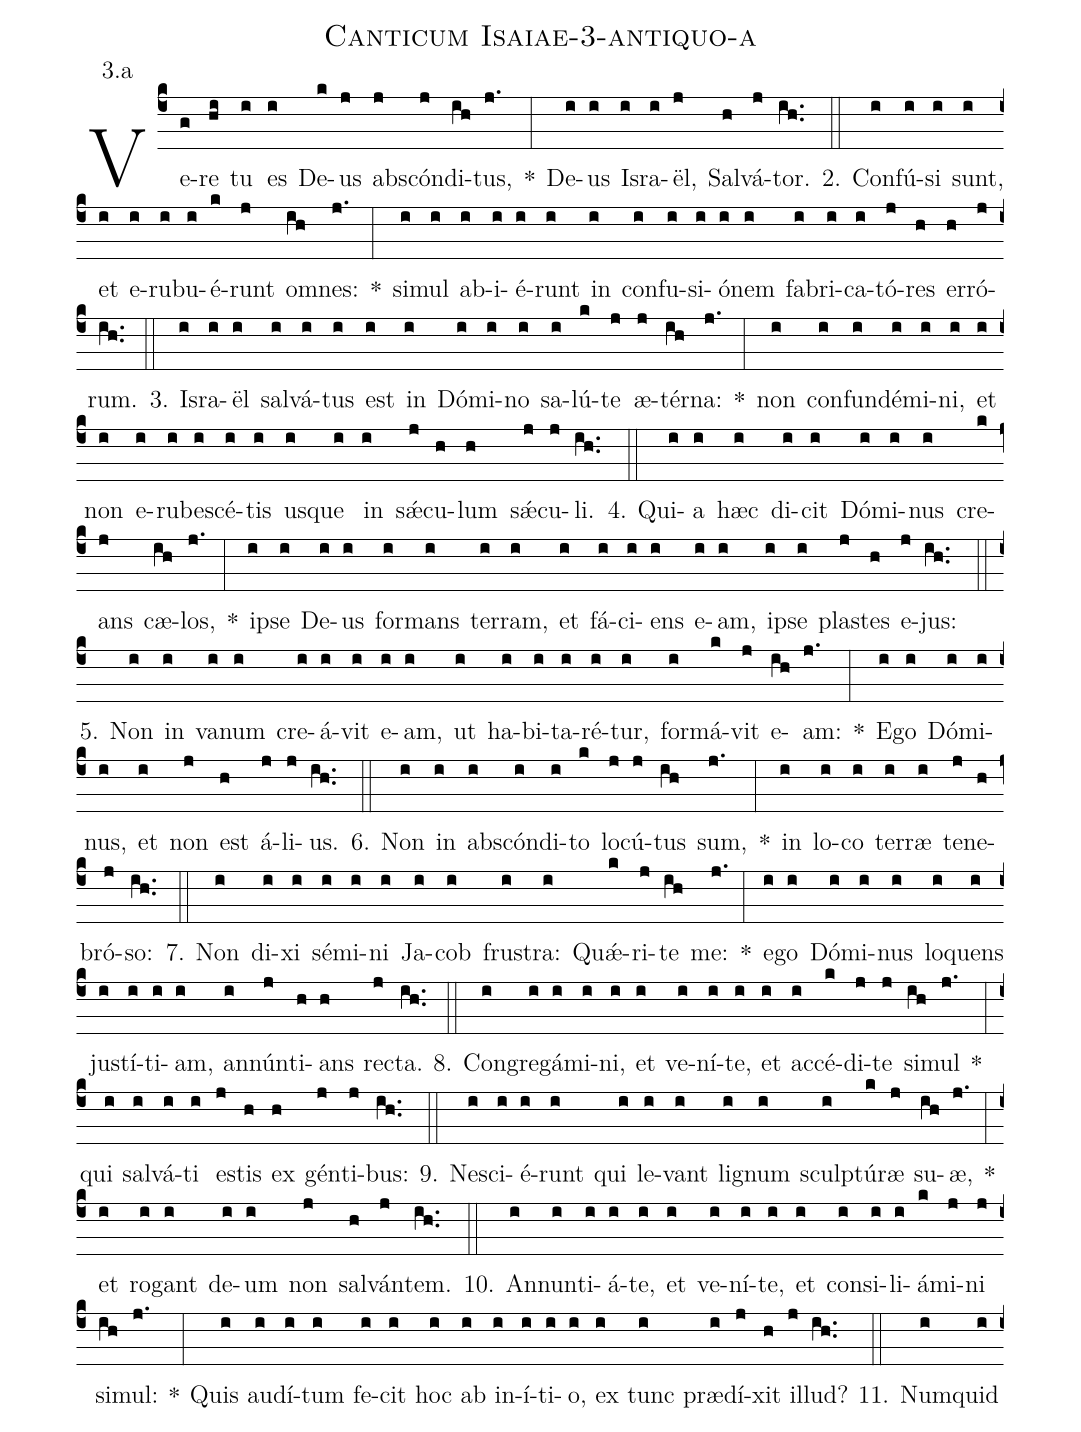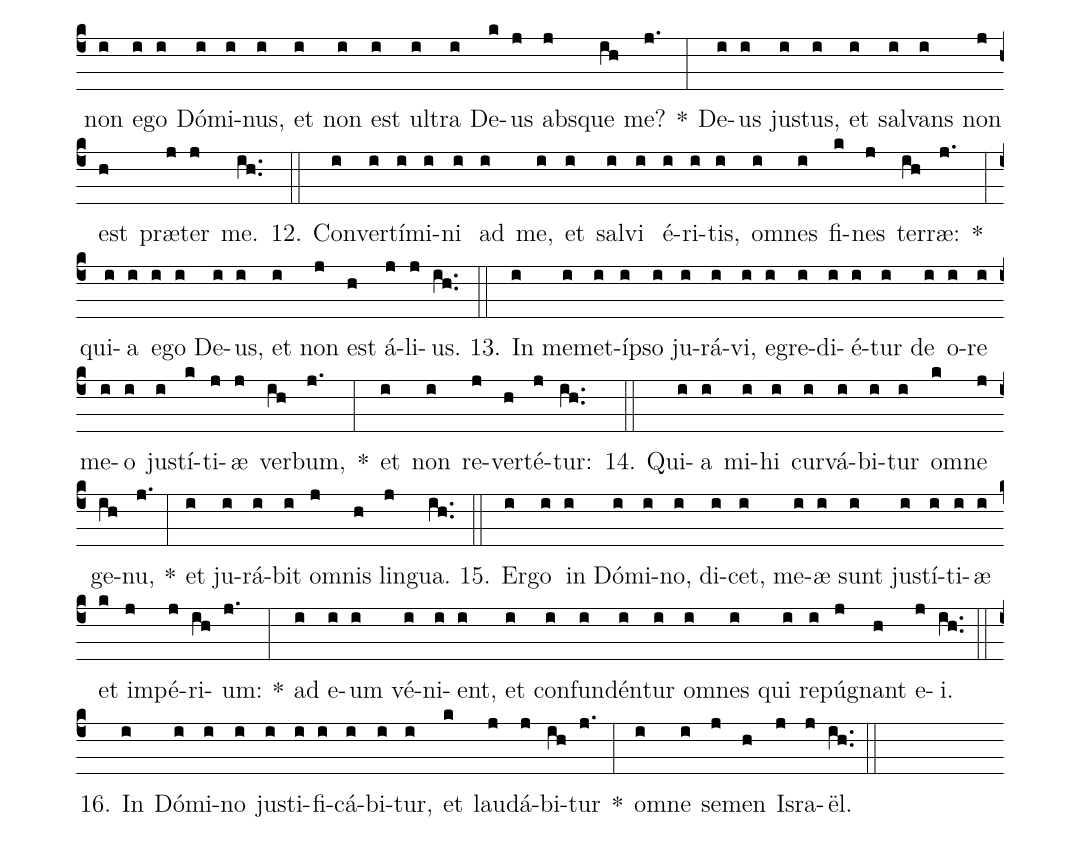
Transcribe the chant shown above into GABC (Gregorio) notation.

name: Canticum Isaiae-3-antiquo-a;
annotation: 3.a;
%%
(c4)Ve(g)re(hi) tu(i) es(i) De(k)us(j) abs(j)cón(j)di(ih)tus,(j.) *(:) De(i)us(i) Is(i)ra(i)ël,(j) Sal(h)vá(j)tor.(ih..) (::)
2. Con(i)fú(i)si(i) sunt,(i) et(i) e(i)ru(i)bu(i)é(k)runt(j) om(ih)nes:(j.) *(:) si(i)mul(i) ab(i)i(i)é(i)runt(i) in(i) con(i)fu(i)si(i)ó(i)nem(i) fa(i)bri(i)ca(i)tó(j)res(h) er(h)ró(j)rum.(ih..) (::)
3. Is(i)ra(i)ël(i) sal(i)vá(i)tus(i) est(i) in(i) Dó(i)mi(i)no(i) sa(i)lú(k)te(j) æ(j)tér(ih)na:(j.) *(:) non(i) con(i)fun(i)dé(i)mi(i)ni,(i) et(i) non(i) e(i)ru(i)be(i)scé(i)tis(i) us(i)que(i) in(i) sǽ(j)cu(h)lum(h) sǽ(j)cu(j)li.(ih..) (::)
4. Qui(i)a(i) hæc(i) di(i)cit(i) Dó(i)mi(i)nus(i) cre(k)ans(j) cæ(ih)los,(j.) *(:) ip(i)se(i) De(i)us(i) for(i)mans(i) ter(i)ram,(i) et(i) fá(i)ci(i)ens(i) e(i)am,(i) ip(i)se(i) plas(j)tes(h) e(j)jus:(ih..) (::)
5. Non(i) in(i) va(i)num(i) cre(i)á(i)vit(i) e(i)am,(i) ut(i) ha(i)bi(i)ta(i)ré(i)tur,(i) for(i)má(k)vit(j) e(ih)am:(j.) *(:) E(i)go(i) Dó(i)mi(i)nus,(i) et(i) non(j) est(h) á(j)li(j)us.(ih..) (::)
6. Non(i) in(i) abs(i)cón(i)di(i)to(k) lo(j)cú(j)tus(ih) sum,(j.) *(:) in(i) lo(i)co(i) ter(i)ræ(i) te(j)ne(h)bró(j)so:(ih..) (::)
7. Non(i) di(i)xi(i) sé(i)mi(i)ni(i) Ja(i)cob(i) frus(i)tra:(i) Quǽ(k)ri(j)te(ih) me:(j.) *(:) e(i)go(i) Dó(i)mi(i)nus(i) lo(i)quens(i) jus(i)tí(i)ti(i)am,(i) an(i)nún(j)ti(h)ans(h) rec(j)ta.(ih..) (::)
8. Con(i)gre(i)gá(i)mi(i)ni,(i) et(i) ve(i)ní(i)te,(i) et(i) ac(i)cé(k)di(j)te(j) si(ih)mul(j.) *(:) qui(i) sal(i)vá(i)ti(i) es(j)tis(h) ex(h) gén(j)ti(j)bus:(ih..) (::)
9. Ne(i)sci(i)é(i)runt(i) qui(i) le(i)vant(i) li(i)gnum(i) sculp(i)tú(k)ræ(j) su(ih)æ,(j.) *(:) et(i) ro(i)gant(i) de(i)um(i) non(j) sal(h)ván(j)tem.(ih..) (::)
10. An(i)nun(i)ti(i)á(i)te,(i) et(i) ve(i)ní(i)te,(i) et(i) con(i)si(i)li(i)á(k)mi(j)ni(j) si(ih)mul:(j.) *(:) Quis(i) au(i)dí(i)tum(i) fe(i)cit(i) hoc(i) ab(i) in(i)í(i)ti(i)o,(i) ex(i) tunc(i) præ(i)dí(j)xit(h) il(j)lud?(ih..) (::)
11. Num(i)quid(i) non(i) e(i)go(i) Dó(i)mi(i)nus,(i) et(i) non(i) est(i) ul(i)tra(i) De(k)us(j) abs(j)que(ih) me?(j.) *(:) De(i)us(i) jus(i)tus,(i) et(i) sal(i)vans(i) non(j) est(h) præ(j)ter(j) me.(ih..) (::)
12. Con(i)ver(i)tí(i)mi(i)ni(i) ad(i) me,(i) et(i) sal(i)vi(i) é(i)ri(i)tis,(i) om(i)nes(i) fi(k)nes(j) ter(ih)ræ:(j.) *(:) qui(i)a(i) e(i)go(i) De(i)us,(i) et(i) non(j) est(h) á(j)li(j)us.(ih..) (::)
13. In(i) me(i)met(i)íp(i)so(i) ju(i)rá(i)vi,(i) e(i)gre(i)di(i)é(i)tur(i) de(i) o(i)re(i) me(i)o(i) jus(i)tí(k)ti(j)æ(j) ver(ih)bum,(j.) *(:) et(i) non(i) re(j)ver(h)té(j)tur:(ih..) (::)
14. Qui(i)a(i) mi(i)hi(i) cur(i)vá(i)bi(i)tur(i) om(k)ne(j) ge(ih)nu,(j.) *(:) et(i) ju(i)rá(i)bit(i) om(j)nis(h) lin(j)gua.(ih..) (::)
15. Er(i)go(i) in(i) Dó(i)mi(i)no,(i) di(i)cet,(i) me(i)æ(i) sunt(i) jus(i)tí(i)ti(i)æ(i) et(k) im(j)pé(j)ri(ih)um:(j.) *(:) ad(i) e(i)um(i) vé(i)ni(i)ent,(i) et(i) con(i)fun(i)dén(i)tur(i) om(i)nes(i) qui(i) re(i)pú(j)gnant(h) e(j)i.(ih..) (::)
16. In(i) Dó(i)mi(i)no(i) jus(i)ti(i)fi(i)cá(i)bi(i)tur,(i) et(k) lau(j)dá(j)bi(ih)tur(j.) *(:) om(i)ne(i) se(j)men(h) Is(j)ra(j)ël.(ih..) (::)
